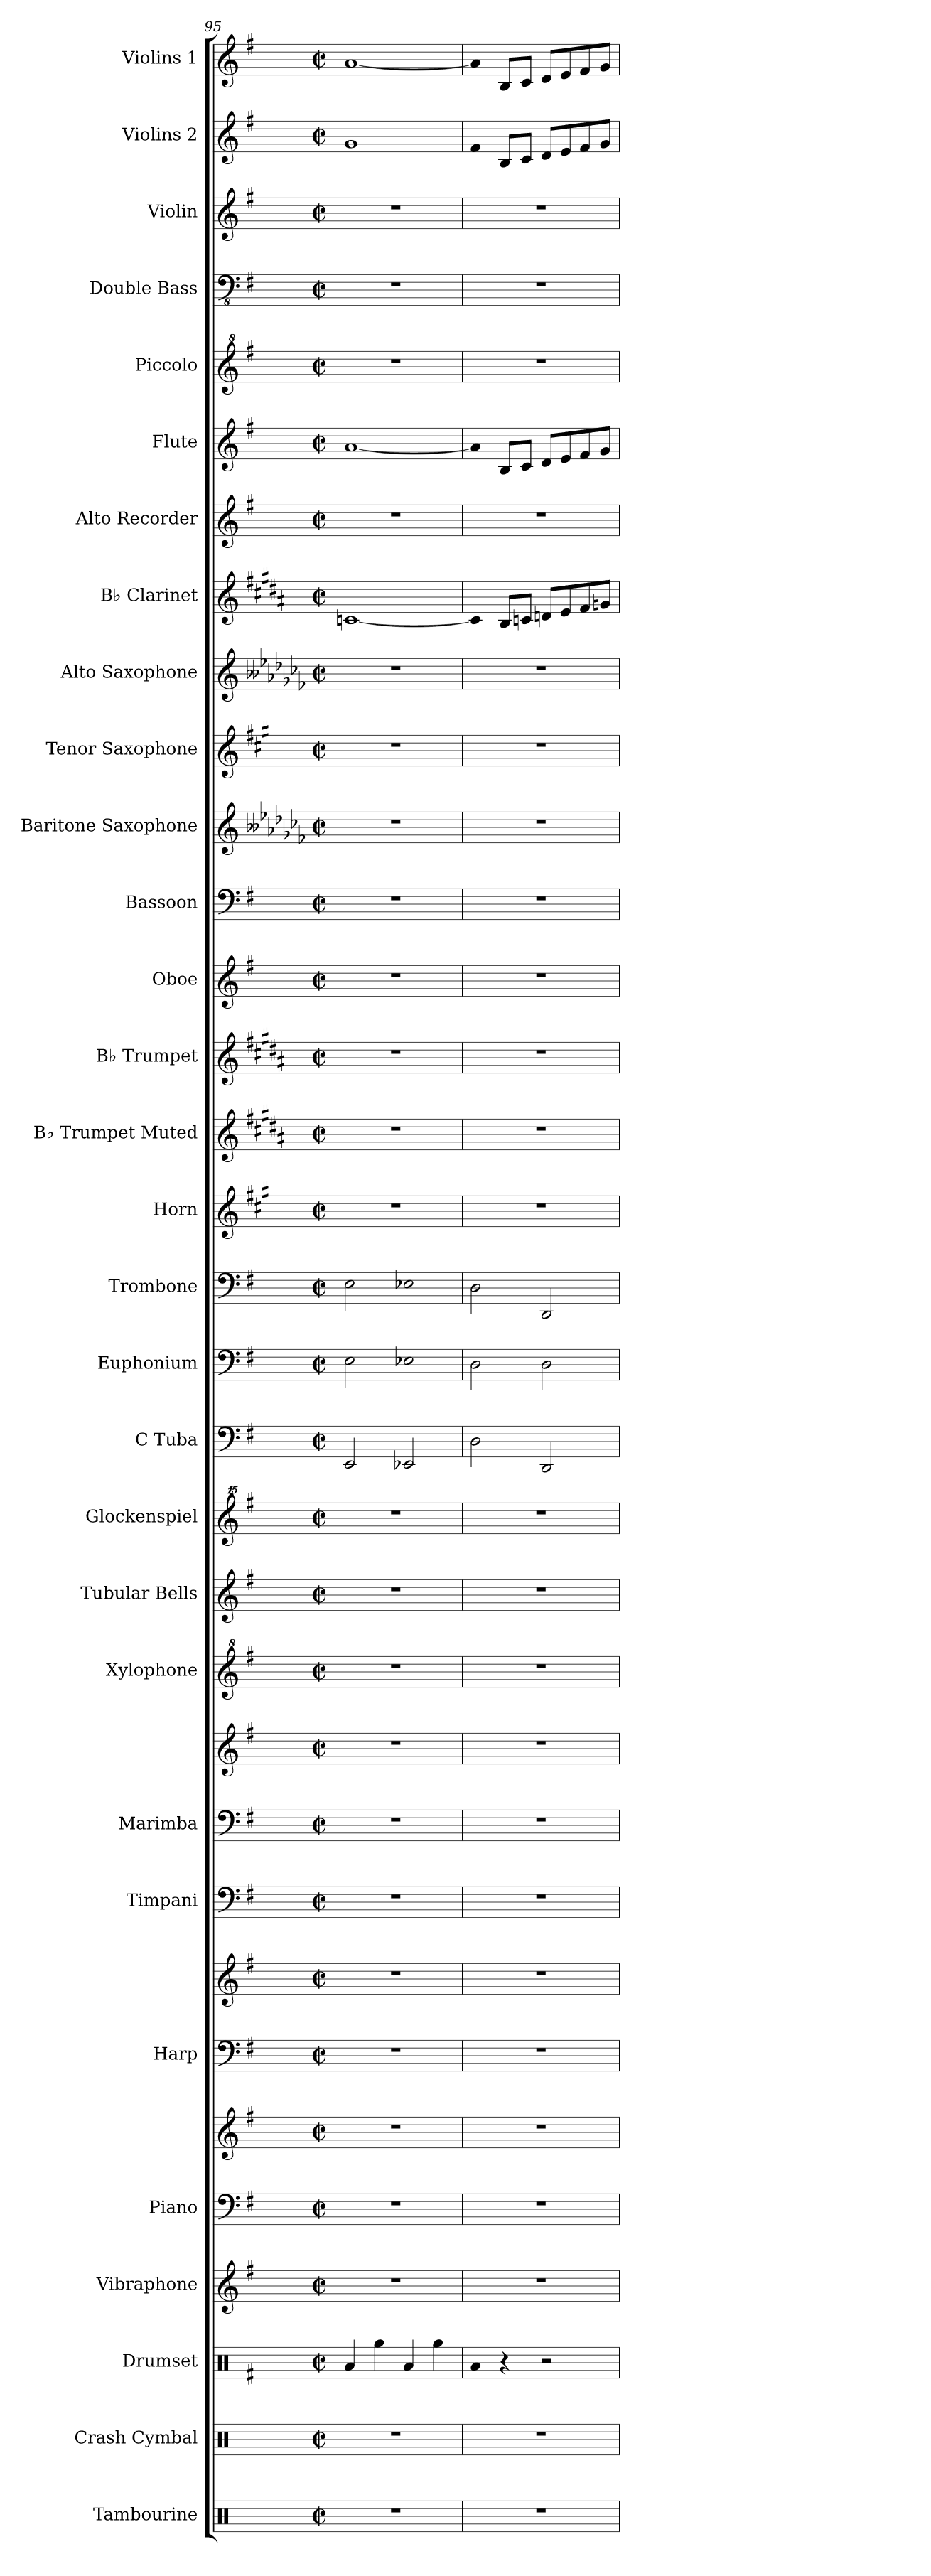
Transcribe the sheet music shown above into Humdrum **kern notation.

**kern	**kern	**kern	**kern	**kern	**kern	**kern	**kern	**kern	**kern	**kern	**kern	**kern	**kern	**kern	**kern	**kern	**kern	**kern	**kern	**kern	**kern	**kern	**kern	**kern	**kern	**kern	**kern	**kern	**kern	**kern	**kern	**kern
*part30	*part29	*part28	*part27	*part26	*part26	*part25	*part25	*part24	*part23	*part23	*part22	*part21	*part20	*part19	*part18	*part17	*part16	*part15	*part14	*part13	*part12	*part11	*part10	*part9	*part8	*part7	*part6	*part5	*part4	*part3	*part2	*part1
*staff33	*staff32	*staff31	*staff30	*staff29	*staff28	*staff27	*staff26	*staff25	*staff24	*staff23	*staff22	*staff21	*staff20	*staff19	*staff18	*staff17	*staff16	*staff15	*staff14	*staff13	*staff12	*staff11	*staff10	*staff9	*staff8	*staff7	*staff6	*staff5	*staff4	*staff3	*staff2	*staff1
*I"Tambourine	*I"Crash Cymbal	*I"Drumset	*I"Vibraphone	*I"Piano	*	*I"Harp	*	*I"Timpani	*I"Marimba	*	*I"Xylophone	*I"Tubular Bells	*I"Glockenspiel	*I"C Tuba	*I"Euphonium	*I"Trombone	*I"Horn	*I"B♭ Trumpet Muted	*I"B♭ Trumpet	*I"Oboe	*I"Bassoon	*I"Baritone Saxophone	*I"Tenor Saxophone	*I"Alto Saxophone	*I"B♭ Clarinet	*I"Alto Recorder	*I"Flute	*I"Piccolo	*I"Double Bass	*I"Violin	*I"Violins 2	*I"Violins 1
*I'Tamb.	*I'Cr. Cym.	*I'Drs.	*I'Vib.	*I'Pno.	*	*I'Hrp.	*	*I'Timp.	*I'Mrm.	*	*I'Xyl.	*I'Tu. Be.	*I'Glk.	*I'C Tu.	*I'Eu.	*I'Trb.	*I'Hn.	*I'B♭ Tpt. Mut	*I'B♭ Tpt.	*I'Ob.	*I'Bsn.	*I'Bar. Sax.	*I'T. Sax.	*I'A. Sax.	*I'B♭ Cl.	*I'A. Rec.	*I'Fl.	*I'Picc.	*	*I'Vln.	*I'Vlns. 2	*I'Vlns. 1
*clefX	*clefX	*clefX	*clefG2	*clefF4	*clefG2	*clefF4	*clefG2	*clefF4	*clefF4	*clefG2	*clefG^2	*clefG2	*clefG^^2	*clefF4	*clefF4	*clefF4	*clefG2	*clefG2	*clefG2	*clefG2	*clefF4	*clefG2	*clefG2	*clefG2	*clefG2	*clefG2	*clefG2	*clefG^2	*clefFv4	*clefG2	*clefG2	*clefG2
*	*	*	*	*	*	*	*	*	*	*	*	*	*	*	*	*	*ITrd4c7	*ITrd1c2	*ITrd1c2	*	*	*ITrd12c21	*ITrd8c14	*ITrd5c9	*ITrd1c2	*	*	*ITrd-7c-12	*ITrd7c12	*	*	*
*k[]	*k[]	*k[f#]	*k[f#]	*k[f#]	*k[f#]	*k[f#]	*k[f#]	*k[f#]	*k[f#]	*k[f#]	*k[f#]	*k[f#]	*k[f#]	*k[f#]	*k[f#]	*k[f#]	*k[f#c#]	*k[f#c#g#]	*k[f#c#g#]	*k[f#]	*k[f#]	*k[b--e-a-d-g-c-f-]	*k[f#c#g#]	*k[b--e-a-d-g-c-f-]	*k[f#c#g#]	*k[f#]	*k[f#]	*k[f#]	*k[f#]	*k[f#]	*k[f#]	*k[f#]
*C:	*C:	*G:	*G:	*G:	*G:	*G:	*G:	*G:	*G:	*G:	*G:	*G:	*G:	*G:	*G:	*G:	*D:	*A:	*A:	*G:	*G:	*F-:	*A:	*F-:	*A:	*G:	*G:	*G:	*G:	*G:	*G:	*G:
*M2/2	*M2/2	*M2/2	*M2/2	*M2/2	*M2/2	*M2/2	*M2/2	*M2/2	*M2/2	*M2/2	*M2/2	*M2/2	*M2/2	*M2/2	*M2/2	*M2/2	*M2/2	*M2/2	*M2/2	*M2/2	*M2/2	*M2/2	*M2/2	*M2/2	*M2/2	*M2/2	*M2/2	*M2/2	*M2/2	*M2/2	*M2/2	*M2/2
*met(c|)	*met(c|)	*met(c|)	*met(c|)	*met(c|)	*met(c|)	*met(c|)	*met(c|)	*met(c|)	*met(c|)	*met(c|)	*met(c|)	*met(c|)	*met(c|)	*met(c|)	*met(c|)	*met(c|)	*met(c|)	*met(c|)	*met(c|)	*met(c|)	*met(c|)	*met(c|)	*met(c|)	*met(c|)	*met(c|)	*met(c|)	*met(c|)	*met(c|)	*met(c|)	*met(c|)	*met(c|)	*met(c|)
=95	=95	=95	=95	=95	=95	=95	=95	=95	=95	=95	=95	=95	=95	=95	=95	=95	=95	=95	=95	=95	=95	=95	=95	=95	=95	=95	=95	=95	=95	=95	=95	=95
1r	1r	4Ra/	1r	1r	1r	1r	1r	1r	1r	1r	1r	1r	1r	2EE/	2E\	2E\	1r	1r	1r	1r	1r	1r	1r	1r	[1B-X	1r	[1a	1r	1r	1r	1g	[1a
.	.	4Rgg\	.	.	.	.	.	.	.	.	.	.	.	.	.	.	.	.	.	.	.	.	.	.	.	.	.	.	.	.	.	.
.	.	4Ra/	.	.	.	.	.	.	.	.	.	.	.	2EE-X/	2E-X\	2E-X\	.	.	.	.	.	.	.	.	.	.	.	.	.	.	.	.
.	.	4Rgg\	.	.	.	.	.	.	.	.	.	.	.	.	.	.	.	.	.	.	.	.	.	.	.	.	.	.	.	.	.	.
=96	=96	=96	=96	=96	=96	=96	=96	=96	=96	=96	=96	=96	=96	=96	=96	=96	=96	=96	=96	=96	=96	=96	=96	=96	=96	=96	=96	=96	=96	=96	=96	=96
1r	1r	4Ra/	1r	1r	1r	1r	1r	1r	1r	1r	1r	1r	1r	2D\	2D\	2D\	1r	1r	1r	1r	1r	1r	1r	1r	4B-/]	1r	4a/]	1r	1r	1r	4f#/	4a/]
.	.	4r	.	.	.	.	.	.	.	.	.	.	.	.	.	.	.	.	.	.	.	.	.	.	8A/L	.	8B/L	.	.	.	8B/L	8B/L
.	.	.	.	.	.	.	.	.	.	.	.	.	.	.	.	.	.	.	.	.	.	.	.	.	8B-X/J	.	8c/J	.	.	.	8c/J	8c/J
.	.	2r	.	.	.	.	.	.	.	.	.	.	.	2DD/	2D\	2DD/	.	.	.	.	.	.	.	.	8c/L	.	8d/L	.	.	.	8d/L	8d/L
.	.	.	.	.	.	.	.	.	.	.	.	.	.	.	.	.	.	.	.	.	.	.	.	.	8d/	.	8e/	.	.	.	8e/	8e/
.	.	.	.	.	.	.	.	.	.	.	.	.	.	.	.	.	.	.	.	.	.	.	.	.	8e/	.	8f#/	.	.	.	8f#/	8f#/
.	.	.	.	.	.	.	.	.	.	.	.	.	.	.	.	.	.	.	.	.	.	.	.	.	8fn/J	.	8g/J	.	.	.	8g/J	8g/J
=	=	=	=	=	=	=	=	=	=	=	=	=	=	=	=	=	=	=	=	=	=	=	=	=	=	=	=	=	=	=	=	=
*-	*-	*-	*-	*-	*-	*-	*-	*-	*-	*-	*-	*-	*-	*-	*-	*-	*-	*-	*-	*-	*-	*-	*-	*-	*-	*-	*-	*-	*-	*-	*-	*-
